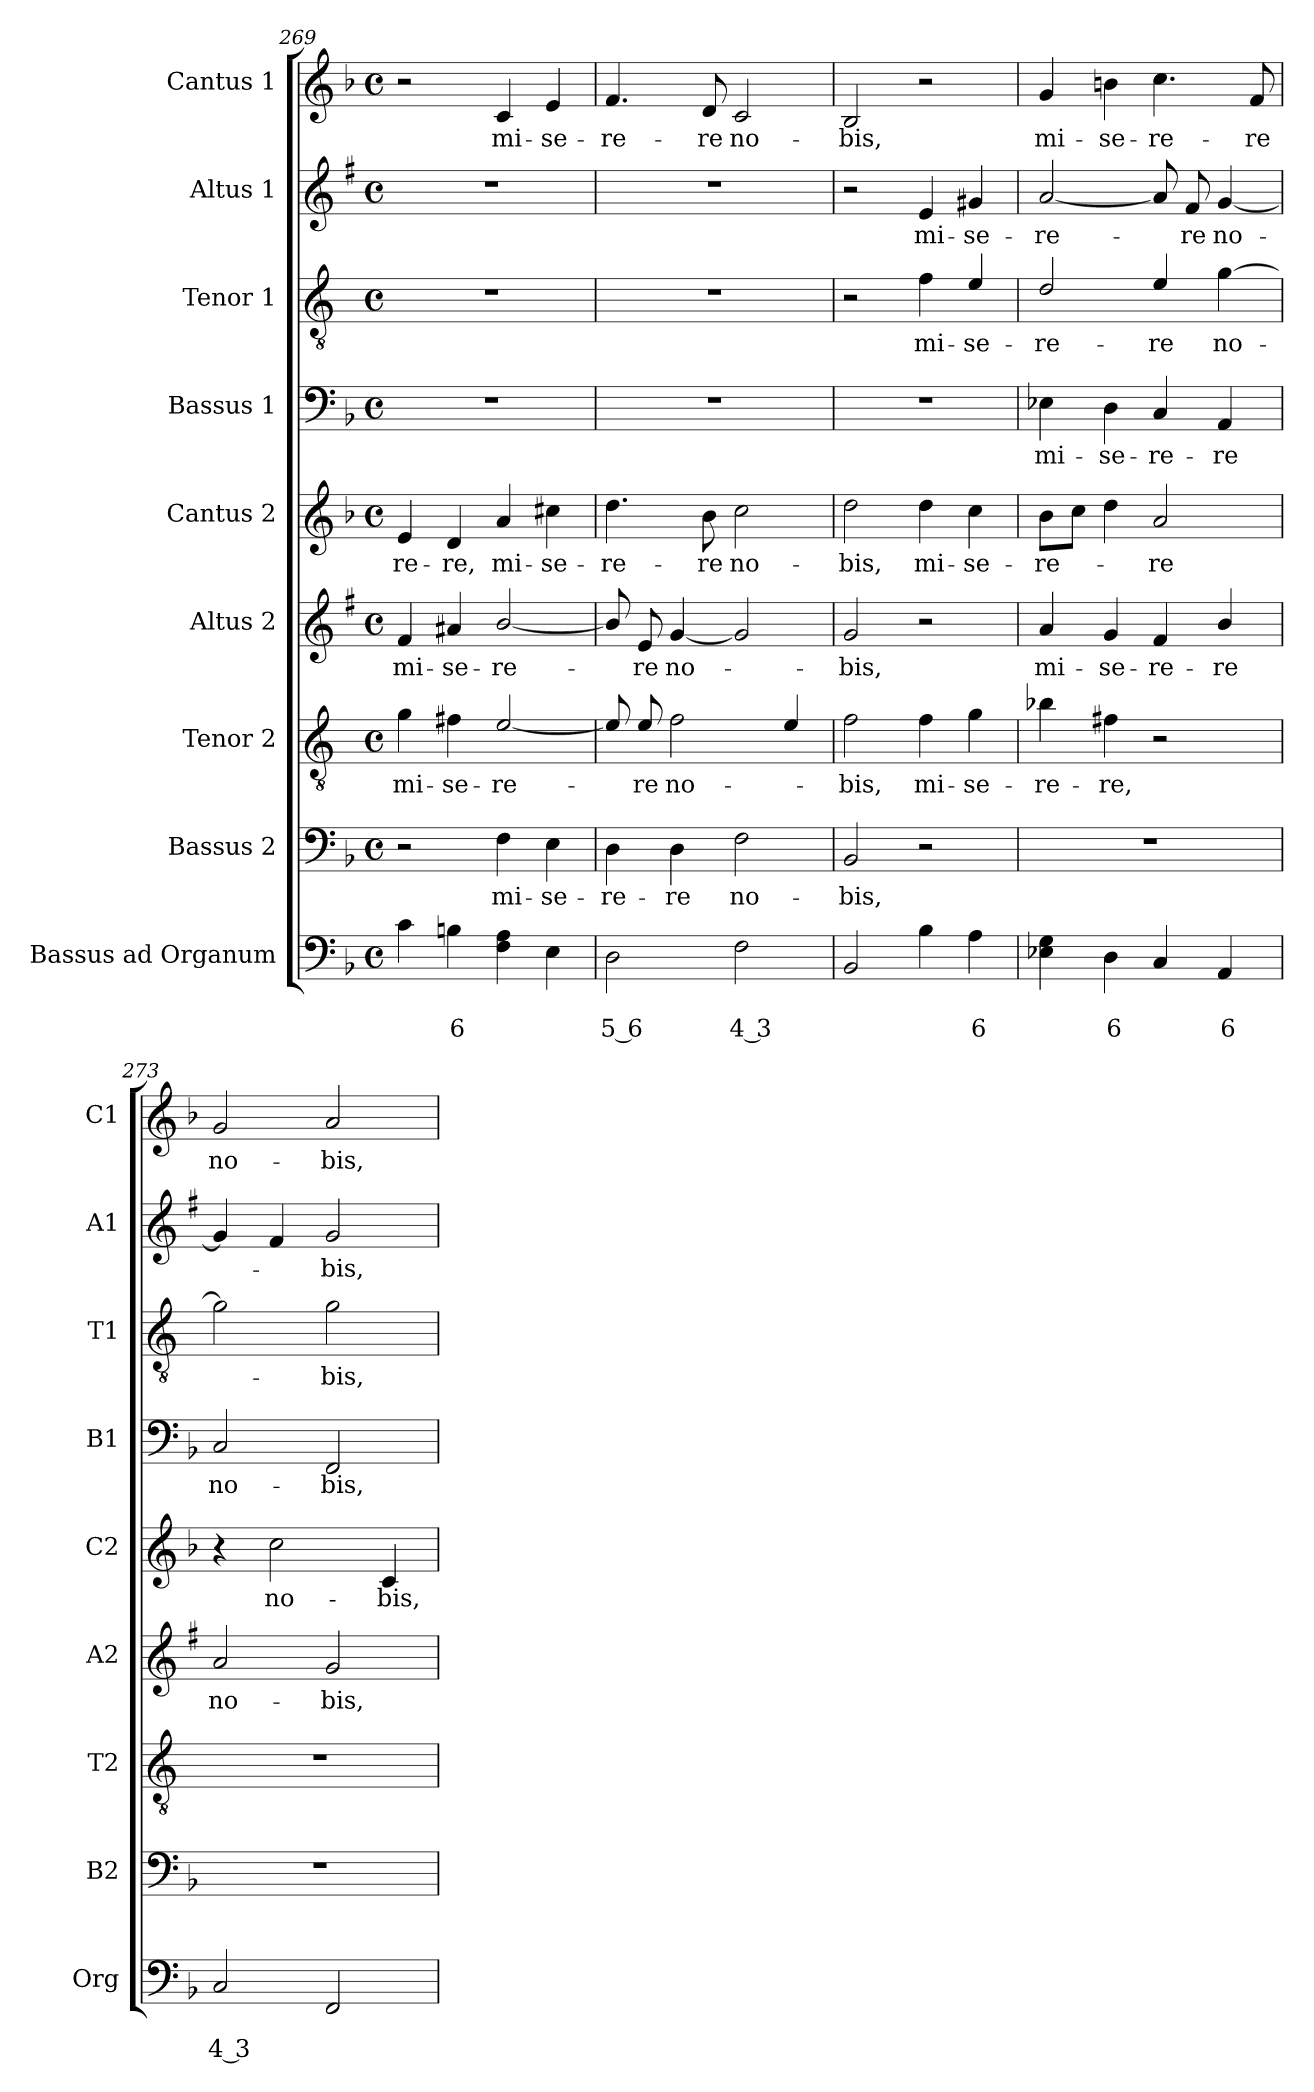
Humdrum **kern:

**kern	**text	**text	**kern	**text	**kern	**text	**kern	**text	**kern	**text	**kern	**text	**kern	**text	**kern	**text	**kern	**text
*part9	*part9	*part9	*part8	*part8	*part7	*part7	*part6	*part6	*part5	*part5	*part4	*part4	*part3	*part3	*part2	*part2	*part1	*part1
*staff9	*staff9	*staff9	*staff8	*staff8	*staff7	*staff7	*staff6	*staff6	*staff5	*staff5	*staff4	*staff4	*staff3	*staff3	*staff2	*staff2	*staff1	*staff1
*I"Bassus ad Organum	*	*	*I"Bassus 2	*	*I"Tenor 2	*	*I"Altus 2	*	*I"Cantus 2	*	*I"Bassus 1	*	*I"Tenor 1	*	*I"Altus 1	*	*I"Cantus 1	*
*I'Org	*	*	*I'B2	*	*I'T2	*	*I'A2	*	*I'C2	*	*I'B1	*	*I'T1	*	*I'A1	*	*I'C1	*
*clefF4	*	*	*clefF4	*	*clefGv2	*	*clefG2	*	*clefG2	*	*clefF4	*	*clefGv2	*	*clefG2	*	*clefG2	*
*	*	*	*	*	*ITrd4c7	*	*ITrd1c2	*	*	*	*	*	*ITrd4c7	*	*ITrd1c2	*	*	*
*k[b-]	*	*	*k[b-]	*	*k[b-]	*	*k[b-]	*	*k[b-]	*	*k[b-]	*	*k[b-]	*	*k[b-]	*	*k[b-]	*
*F:	*	*	*F:	*	*F:	*	*F:	*	*F:	*	*F:	*	*F:	*	*F:	*	*F:	*
*M4/4	*	*	*M4/4	*	*M4/4	*	*M4/4	*	*M4/4	*	*M4/4	*	*M4/4	*	*M4/4	*	*M4/4	*
*met(c)	*	*	*met(c)	*	*met(c)	*	*met(c)	*	*met(c)	*	*met(c)	*	*met(c)	*	*met(c)	*	*met(c)	*
=269	=269	=269	=269	=269	=269	=269	=269	=269	=269	=269	=269	=269	=269	=269	=269	=269	=269	=269
!	!	!	!	!	!	!LO:LY:b	!	!LO:LY:b	!	!LO:LY:b	!	!	!	!	!	!	!	!
4c\	.	.	2r	.	4c\	mi-	4e/	mi-	4e/	-re-	1r	.	1r	.	1r	.	2r	.
!	!	!LO:LY:b	!	!	!	!LO:LY:b	!	!LO:LY:b	!	!LO:LY:b	!	!	!	!	!	!	!	!
4Bn\	.	6	.	.	4Bn\	-se-	4g#X/	-se-	4d/	-re,	.	.	.	.	.	.	.	.
!	!	!	!	!LO:LY:b	!	!LO:LY:b	!	!LO:LY:b	!	!LO:LY:b	!	!	!	!	!	!	!	!LO:LY:b
4F\ 4A\	.	.	4F\	mi-	[2A/	-re-	[2a/	-re-	4a/	mi-	.	.	.	.	.	.	4c/	mi-
!	!	!	!	!LO:LY:b	!	!	!	!	!	!LO:LY:b	!	!	!	!	!	!	!	!LO:LY:b
4E\	.	.	4E\	-se-	.	.	.	.	4cc#X\	-se-	.	.	.	.	.	.	4e/	-se-
=270	=270	=270	=270	=270	=270	=270	=270	=270	=270	=270	=270	=270	=270	=270	=270	=270	=270	=270
!	!	!LO:LY:b	!	!LO:LY:b	!	!	!	!	!	!LO:LY:b	!	!	!	!	!	!	!	!LO:LY:b
2D\	.	5 6	4D\	-re-	8A/]	.	8a/]	.	4.dd\	-re-	1r	.	1r	.	1r	.	4.f/	-re-
!	!	!	!	!	!	!LO:LY:b	!	!LO:LY:b	!	!	!	!	!	!	!	!	!	!
.	.	.	.	.	8A/	-re	8d/	-re	.	.	.	.	.	.	.	.	.	.
!	!	!	!	!LO:LY:b	!	!LO:LY:b	!	!LO:LY:b	!	!	!	!	!	!	!	!	!	!
.	.	.	4D\	-re	2B-\	no-	[4f/	no-	.	.	.	.	.	.	.	.	.	.
!	!	!	!	!	!	!	!	!	!	!LO:LY:b	!	!	!	!	!	!	!	!LO:LY:b
.	.	.	.	.	.	.	.	.	8b-\	-re	.	.	.	.	.	.	8d/	-re
!	!	!LO:LY:b	!	!LO:LY:b	!	!	!	!	!	!LO:LY:b	!	!	!	!	!	!	!	!LO:LY:b
2F\	.	4 3	2F\	no-	.	.	2f/]	.	2cc\	no-	.	.	.	.	.	.	2c/	no-
.	.	.	.	.	4A/	.	.	.	.	.	.	.	.	.	.	.	.	.
=271	=271	=271	=271	=271	=271	=271	=271	=271	=271	=271	=271	=271	=271	=271	=271	=271	=271	=271
!	!	!	!	!LO:LY:b	!	!LO:LY:b	!	!LO:LY:b	!	!LO:LY:b	!	!	!	!	!	!	!	!LO:LY:b
2BB-/	.	.	2BB-/	-bis,	2B-\	-bis,	2f/	-bis,	2dd\	-bis,	1r	.	2r	.	2r	.	2B-/	-bis,
!	!	!	!	!	!	!LO:LY:b	!	!	!	!LO:LY:b	!	!	!	!LO:LY:b	!	!LO:LY:b	!	!
4B-\	.	.	2r	.	4B-\	mi-	2r	.	4dd\	mi-	.	.	4B-\	mi-	4d/	mi-	2r	.
!	!	!LO:LY:b	!	!	!	!LO:LY:b	!	!	!	!LO:LY:b	!	!	!	!LO:LY:b	!	!LO:LY:b	!	!
4A\	.	6	.	.	4c\	-se-	.	.	4cc\	-se-	.	.	4A/	-se-	4f#X/	-se-	.	.
!!LO:PB:g=z
=272	=272	=272	=272	=272	=272	=272	=272	=272	=272	=272	=272	=272	=272	=272	=272	=272	=272	=272
!	!	!	!	!	!	!LO:LY:b	!	!LO:LY:b	!	!LO:LY:b	!	!LO:LY:b	!	!LO:LY:b	!	!LO:LY:b	!	!LO:LY:b
4E-X\ 4G\	.	.	1r	.	4e-X\	-re-	4g/	mi-	8b-\L	-re-	4E-X\	mi-	2G/	-re-	[2g/	-re-	4g/	mi-
.	.	.	.	.	.	.	.	.	8cc\J	.	.	.	.	.	.	.	.	.
!	!	!LO:LY:b	!	!	!	!LO:LY:b	!	!LO:LY:b	!	!	!	!LO:LY:b	!	!	!	!	!	!LO:LY:b
4D\	.	6	.	.	4Bn\	-re,	4f/	-se-	4dd\	.	4D\	-se-	.	.	.	.	4bn\	-se-
!	!	!	!	!	!	!	!	!LO:LY:b	!	!LO:LY:b	!	!LO:LY:b	!	!LO:LY:b	!	!	!	!LO:LY:b
4C/	.	.	.	.	2r	.	4e/	-re-	2a/	-re	4C/	-re-	4A/	-re	8g/]	.	4.cc\	-re-
!	!	!	!	!	!	!	!	!	!	!	!	!	!	!	!	!LO:LY:b	!	!
.	.	.	.	.	.	.	.	.	.	.	.	.	.	.	8e/	-re	.	.
!	!	!LO:LY:b	!	!	!	!	!	!LO:LY:b	!	!	!	!LO:LY:b	!	!LO:LY:b	!	!LO:LY:b	!	!
4AA/	.	6	.	.	.	.	4a/	-re	.	.	4AA/	-re	[4c\	no-	[4f/	no-	.	.
!	!	!	!	!	!	!	!	!	!	!	!	!	!	!	!	!	!	!LO:LY:b
.	.	.	.	.	.	.	.	.	.	.	.	.	.	.	.	.	8f/	-re
=273	=273	=273	=273	=273	=273	=273	=273	=273	=273	=273	=273	=273	=273	=273	=273	=273	=273	=273
!	!	!LO:LY:b	!	!	!	!	!	!LO:LY:b	!	!	!	!LO:LY:b	!	!	!	!	!	!LO:LY:b
2C/	.	4 3	1r	.	1r	.	2g/	no-	4r	.	2C/	no-	2c\]	.	4f/]	.	2g/	no-
!	!	!	!	!	!	!	!	!	!	!LO:LY:b	!	!	!	!	!	!	!	!
.	.	.	.	.	.	.	.	.	2cc\	no-	.	.	.	.	4e/	.	.	.
!	!	!	!	!	!	!	!	!LO:LY:b	!	!	!	!LO:LY:b	!	!LO:LY:b	!	!LO:LY:b	!	!LO:LY:b
2FF/	.	.	.	.	.	.	2f/	-bis,	.	.	2FF/	-bis,	2c\	-bis,	2f/	-bis,	2a/	-bis,
!	!	!	!	!	!	!	!	!	!	!LO:LY:b	!	!	!	!	!	!	!	!
.	.	.	.	.	.	.	.	.	4c/	-bis,	.	.	.	.	.	.	.	.
=	=	=	=	=	=	=	=	=	=	=	=	=	=	=	=	=	=	=
*-	*-	*-	*-	*-	*-	*-	*-	*-	*-	*-	*-	*-	*-	*-	*-	*-	*-	*-
